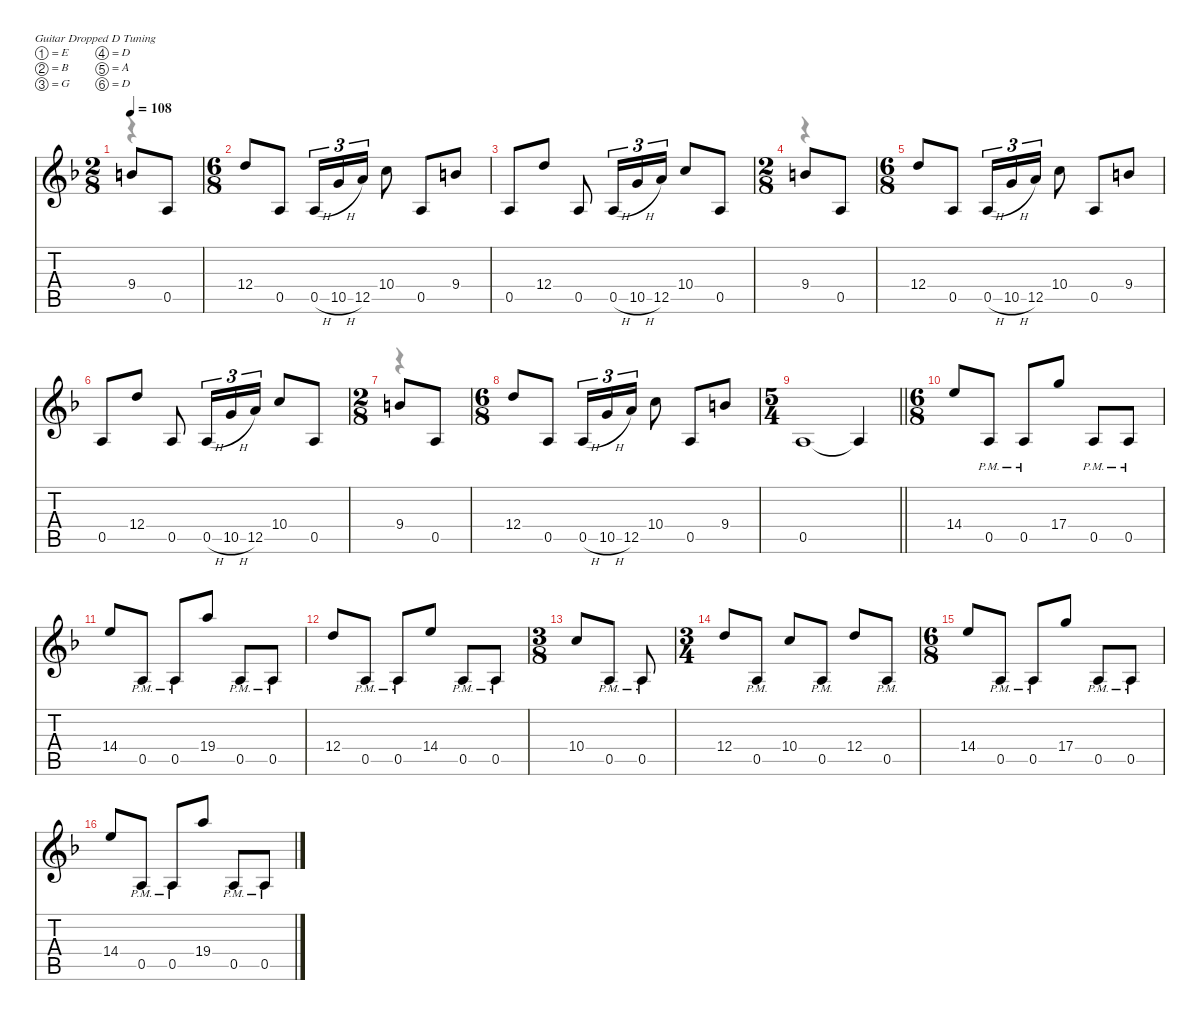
\defaultSystemsLayout 4
\hideDynamics
\bracketExtendMode nobrackets
\singleTrackTrackNamePolicy hidden
\multiTrackTrackNamePolicy hidden
\firstSystemTrackNameMode fullname
\firstSystemTrackNameOrientation horizontal
\otherSystemsTrackNameOrientation horizontal
\track ("Adam Jones" "od.guit.") {defaultSystemsLayout 4 mute instrument overdrivenguitar}
\staff {score tabs}
\tuning (E4 B3 G3 D3 A2 D2)
\voice
\ts (2 8)
\beaming (8 2 2 2 2)
\tempo 108
\clef g2
\ks dminor
9.4{acc forcenatural}.8{dy f beam Up} 0.5{acc forcenatural}.8{beam Up} |
\ts (6 8)
\beaming (8 2 2 2 2)
12.4{acc forcenatural}.8{beam Up} 0.5{acc forcenatural}.8{beam Up} 0.5{h acc forcenatural}.16{tu (3 2) beam Up} 10.5{h acc forcenatural}.16{tu (3 2) beam Up} 12.5{acc forcenatural}.16{tu (3 2) beam Up} 10.4{acc forcenatural}.8{beam Down} 0.5{acc forcenatural}.8{beam Up} 9.4{acc forcenatural}.8{beam Up} |
0.5{acc forcenatural}.8{beam Up} 12.4{acc forcenatural}.8{beam Up} 0.5{acc forcenatural}.8{beam Up} 0.5{h acc forcenatural}.16{tu (3 2) beam Up} 10.5{h acc forcenatural}.16{tu (3 2) beam Up} 12.5{acc forcenatural}.16{tu (3 2) beam Up} 10.4{acc forcenatural}.8{beam Up} 0.5{acc forcenatural}.8{beam Up} |
\ts (2 8)
\beaming (8 2 2 2 2)
9.4{acc forcenatural}.8{beam Up} 0.5{acc forcenatural}.8{beam Up} |
\ts (6 8)
\beaming (8 2 2 2 2)
12.4{acc forcenatural}.8{beam Up} 0.5{acc forcenatural}.8{beam Up} 0.5{h acc forcenatural}.16{tu (3 2) beam Up} 10.5{h acc forcenatural}.16{tu (3 2) beam Up} 12.5{acc forcenatural}.16{tu (3 2) beam Up} 10.4{acc forcenatural}.8{beam Down} 0.5{acc forcenatural}.8{beam Up} 9.4{acc forcenatural}.8{beam Up} |
0.5{acc forcenatural}.8{beam Up} 12.4{acc forcenatural}.8{beam Up} 0.5{acc forcenatural}.8{beam Up} 0.5{h acc forcenatural}.16{tu (3 2) beam Up} 10.5{h acc forcenatural}.16{tu (3 2) beam Up} 12.5{acc forcenatural}.16{tu (3 2) beam Up} 10.4{acc forcenatural}.8{beam Up} 0.5{acc forcenatural}.8{beam Up} |
\ts (2 8)
\beaming (8 2 2 2 2)
9.4{acc forcenatural}.8{beam Up} 0.5{acc forcenatural}.8{beam Up} |
\ts (6 8)
\beaming (8 2 2 2 2)
12.4{acc forcenatural}.8{beam Up} 0.5{acc forcenatural}.8{beam Up} 0.5{h acc forcenatural}.16{tu (3 2) beam Up} 10.5{h acc forcenatural}.16{tu (3 2) beam Up} 12.5{acc forcenatural}.16{tu (3 2) beam Up} 10.4{acc forcenatural}.8{beam Down} 0.5{acc forcenatural}.8{beam Up} 9.4{acc forcenatural}.8{beam Up} |
\ts (5 4)
\beaming (8 2 2 2 4)
\barLineRight lightlight
0.5{acc forcenatural}.1{beam Up} 0.5{t acc forcenatural}.4{beam Up} |
\ts (6 8)
\beaming (8 2 2 2 2)
14.4{acc forcenatural}.8{beam Up} 0.5{pm acc forcenatural}.8{beam Up} 0.5{pm acc forcenatural}.8{beam Up} 17.4{acc forcenatural}.8{beam Up} 0.5{pm acc forcenatural}.8{beam Up} 0.5{pm acc forcenatural}.8{beam Up} |
14.4{acc forcenatural}.8{beam Up} 0.5{pm acc forcenatural}.8{beam Up} 0.5{pm acc forcenatural}.8{beam Up} 19.4{acc forcenatural}.8{beam Up} 0.5{pm acc forcenatural}.8{beam Up} 0.5{pm acc forcenatural}.8{beam Up} |
12.4{acc forcenatural}.8{beam Up} 0.5{pm acc forcenatural}.8{beam Up} 0.5{pm acc forcenatural}.8{beam Up} 14.4{acc forcenatural}.8{beam Up} 0.5{pm acc forcenatural}.8{beam Up} 0.5{pm acc forcenatural}.8{beam Up} |
\ts (3 8)
\beaming (8 2 2 2 2)
10.4{acc forcenatural}.8{beam Up} 0.5{pm acc forcenatural}.8{beam Up} 0.5{pm acc forcenatural}.8{beam Up} |
\ts (3 4)
\beaming (8 2 2 2 2)
12.4{acc forcenatural}.8{beam Up} 0.5{pm acc forcenatural}.8{beam Up} 10.4{acc forcenatural}.8{beam Up} 0.5{pm acc forcenatural}.8{beam Up} 12.4{acc forcenatural}.8{beam Up} 0.5{pm acc forcenatural}.8{beam Up} |
\ts (6 8)
\beaming (8 2 2 2 2)
14.4{acc forcenatural}.8{beam Up} 0.5{pm acc forcenatural}.8{beam Up} 0.5{pm acc forcenatural}.8{beam Up} 17.4{acc forcenatural}.8{beam Up} 0.5{pm acc forcenatural}.8{beam Up} 0.5{pm acc forcenatural}.8{beam Up} |
14.4{acc forcenatural}.8{beam Up} 0.5{pm acc forcenatural}.8{beam Up} 0.5{pm acc forcenatural}.8{beam Up} 19.4{acc forcenatural}.8{beam Up} 0.5{pm acc forcenatural}.8{beam Up} 0.5{pm acc forcenatural}.8{beam Up}
\voice
\clef g2
\ottava regular
\simile none
\ks dminor
r.4{dy mf beam Down} |
|
|
r.4{dy mf beam Down} |
|
|
r.4{dy mf beam Down} |
|
\barLineRight lightlight
|
|
|
|
|
|
|
